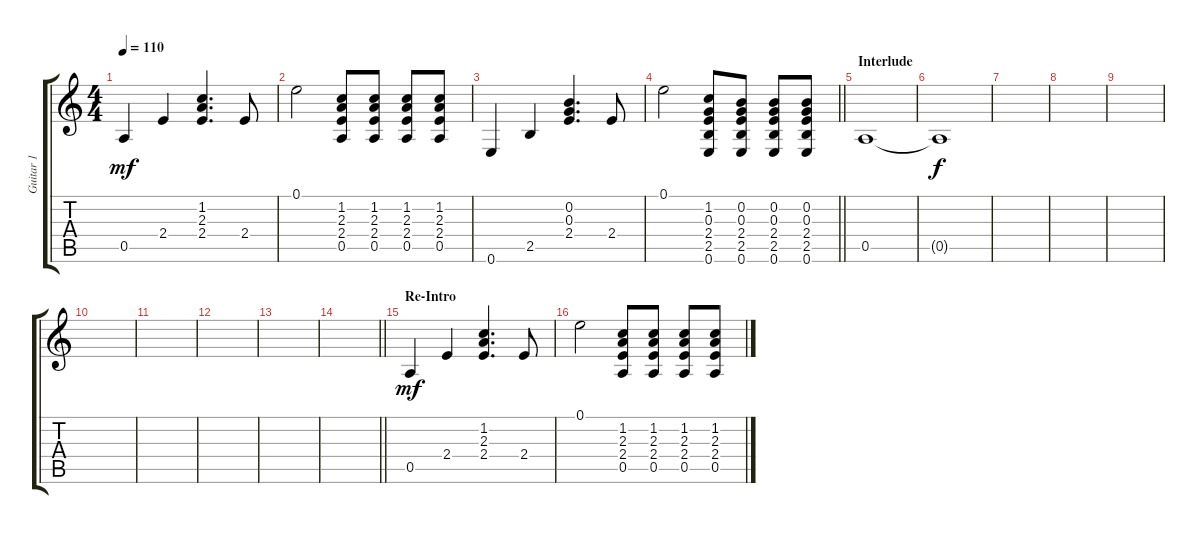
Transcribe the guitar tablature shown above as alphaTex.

\track ("Guitar 1" "Guitar 1") {instrument electricguitarclean}
\staff {score tabs}
\tuning (E4 B3 G3 D3 A2 E2) {hide}
\ts (4 4)
\tempo 110
\clef g2
\ks c
0.5.4{dy mf} 2.4.4 (1.2 2.3 2.4).4{d} 2.4.8 |
0.1.2 (1.2 2.3 2.4 0.5).8 (1.2 2.3 2.4 0.5).8 (1.2 2.3 2.4 0.5).8 (1.2 2.3 2.4 0.5).8 |
0.6.4 2.5.4 (0.2 0.3 2.4).4{d} 2.4.8 |
\barLineRight lightlight
0.1.2 (1.2 0.3 2.4 2.5 0.6).8 (0.2 0.3 2.4 2.5 0.6).8 (0.2 0.3 2.4 2.5 0.6).8 (0.2 0.3 2.4 2.5 0.6).8 |
\section ("" "Interlude")
0.5.1 |
0.5{t}.1{dy f} |
|
|
|
|
|
|
|
\barLineRight lightlight
|
\section ("" "Re-Intro")
0.5.4{dy mf} 2.4.4 (1.2 2.3 2.4).4{d} 2.4.8 |
0.1.2 (1.2 2.3 2.4 0.5).8 (1.2 2.3 2.4 0.5).8 (1.2 2.3 2.4 0.5).8 (1.2 2.3 2.4 0.5).8
